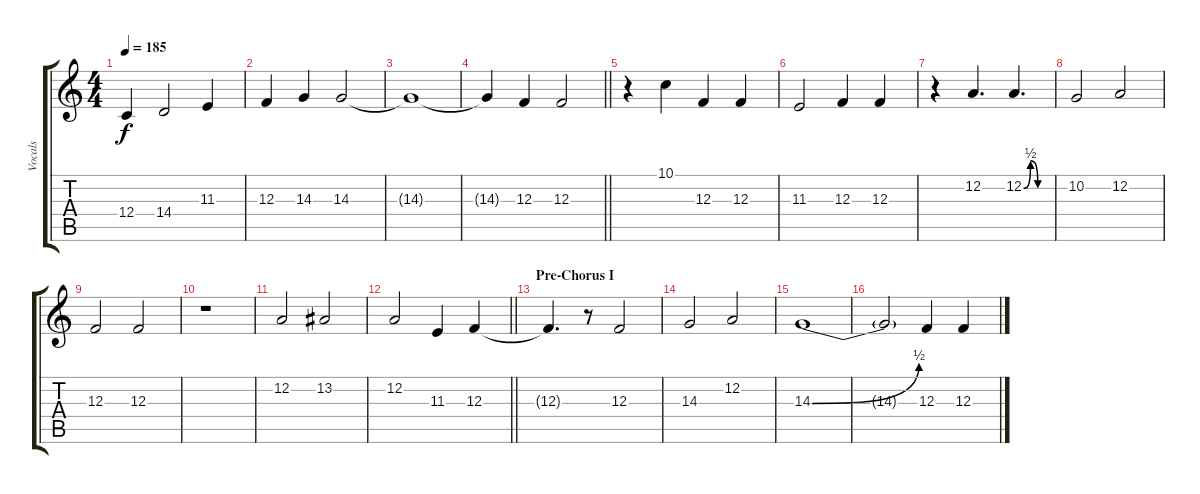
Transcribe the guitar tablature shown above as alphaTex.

\track ("Vocals" "Vocals") {instrument piccolo}
\staff {score tabs}
\tuning (D4 A3 F3 C3 G2 D2) {hide}
\ts (4 4)
\tempo 185
\clef g2
\ks c
12.4{t}.4{dy f} 14.4.2 11.3.4 |
12.3.4 14.3.4 14.3.2 |
14.3{t}.1 |
\barLineRight lightlight
14.3{t}.4 12.3.4 12.3.2 |
r.4 10.1.4 12.3.4 12.3.4 |
11.3.2 12.3.4 12.3.4 |
r.4 12.2.4{d} 12.2{be (custom 0 0 15 2 31 0 45 0 60 0)}.4{d} |
10.2.2 12.2.2 |
12.3.2 12.3.2 |
r.1 |
12.2.2 13.2.2 |
\barLineRight lightlight
12.2.2 11.3.4 12.3.4 |
\section ("" "Pre-Chorus I")
12.3{t}.4{d} r.8 12.3.2 |
14.3.2 12.2.2 |
14.3{be (bend 0 0 60 2)}.1 |
14.3{t}.2 12.3.4 12.3.4
